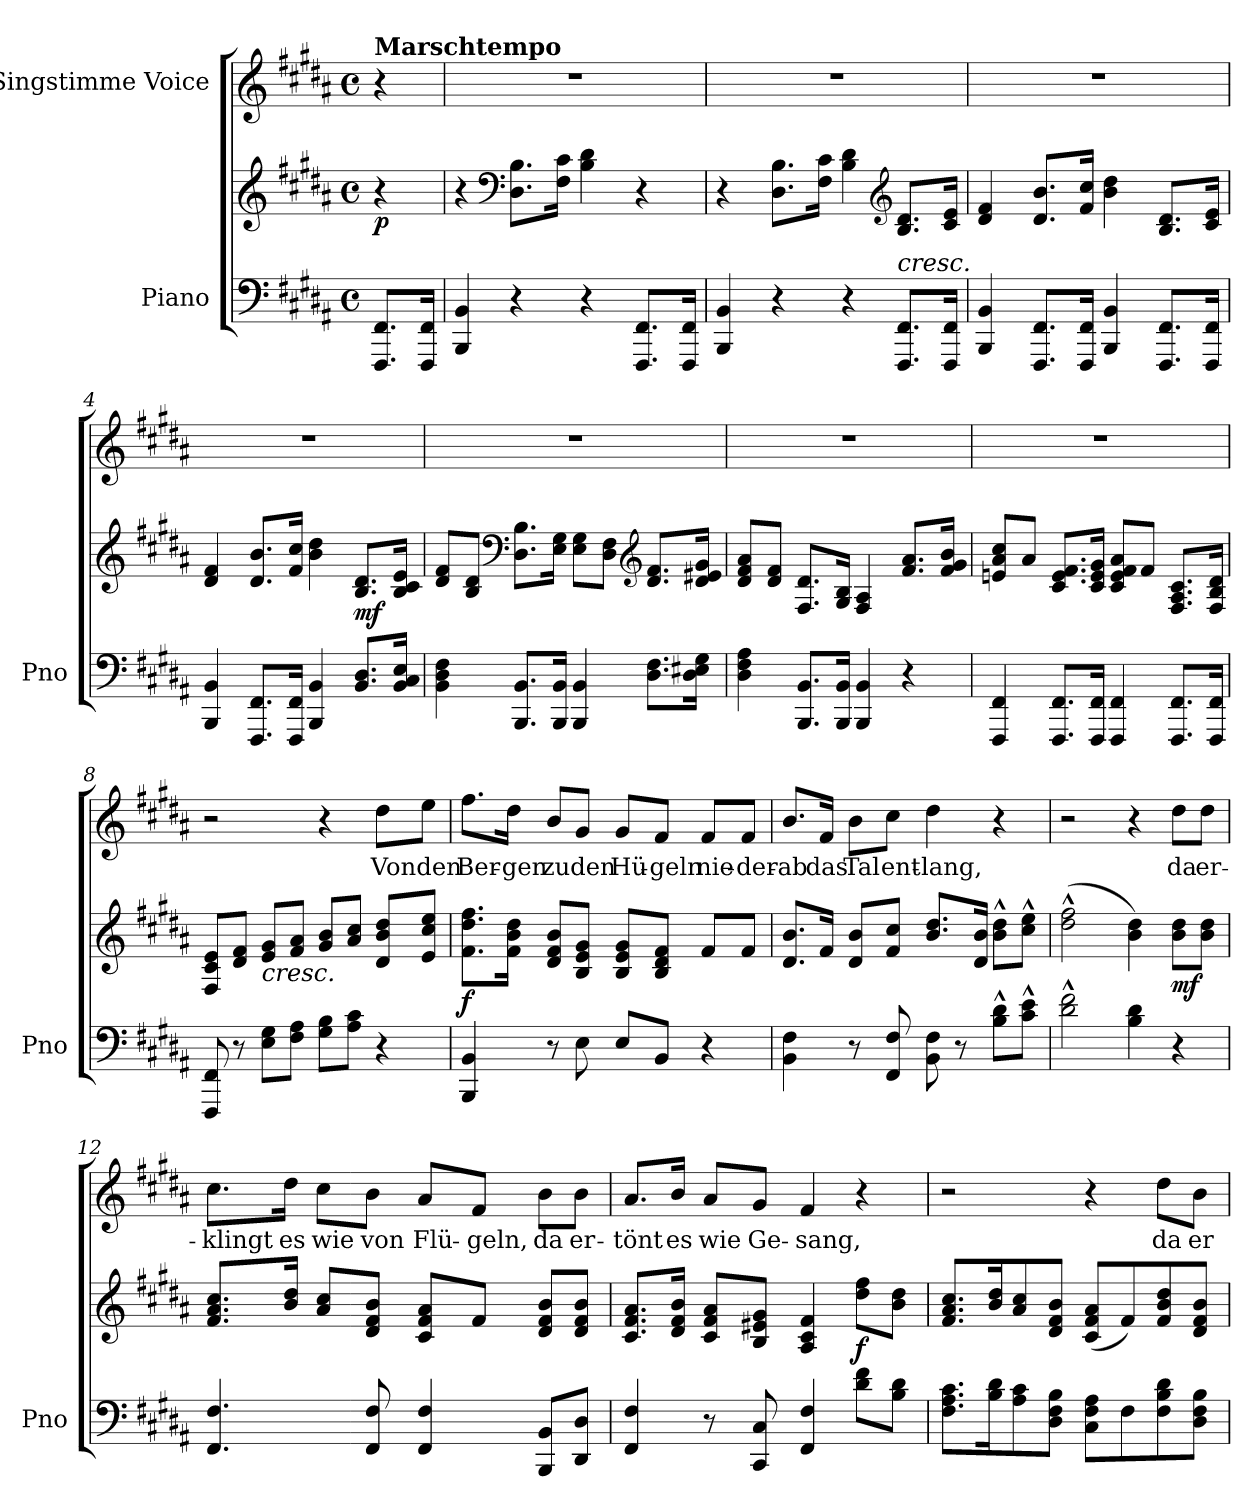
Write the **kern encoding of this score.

**kern	**kern	**dynam	**kern	**text
*part2	*part2	*part2	*part1	*part1
*staff3	*staff2	*staff2/3	*staff1	*staff1
*I"Piano	*	*	*I"Singstimme Voice	*
*I'Pno	*	*	*	*
*clefF4	*clefG2	*	*clefG2	*
*k[f#c#g#d#a#]	*k[f#c#g#d#a#]	*	*k[f#c#g#d#a#]	*
*M4/4	*M4/4	*	*M4/4	*
*met(c)	*met(c)	*	*met(c)	*
=	=	=	=	=
!	!	!	!LO:TX:a:B:t=Marschtempo	!
!	!	!LO:DY:b	!	!
8.FFF#/ 8.FF#/L	4r	p	4r	.
16FFF#/ 16FF#/Jk	.	.	.	.
=1	=1	=1	=1	=1
4BBB/ 4BB/	4r	.	1r	.
*	*clefF4	*	*	*
4r	8.D#\ 8.B\L	.	.	.
.	16F#\ 16c#\Jk	.	.	.
4r	4B\ 4d#\	.	.	.
8.FFF#/ 8.FF#/L	4r	.	.	.
16FFF#/ 16FF#/Jk	.	.	.	.
=2	=2	=2	=2	=2
4BBB/ 4BB/	4r	.	1r	.
4r	8.D#\ 8.B\L	.	.	.
.	16F#\ 16c#\Jk	.	.	.
4r	4B\ 4d#\	.	.	.
*	*clefG2	*	*	*
!LO:TX:a:i:t=cresc.	!	!	!	!
8.FFF#/ 8.FF#/L	8.B/ 8.d#/L	.	.	.
16FFF#/ 16FF#/Jk	16c#/ 16e/Jk	.	.	.
=3	=3	=3	=3	=3
4BBB/ 4BB/	4d#/ 4f#/	.	1r	.
8.FFF#/ 8.FF#/L	8.d#/ 8.b/L	.	.	.
16FFF#/ 16FF#/Jk	16f#/ 16cc#/Jk	.	.	.
4BBB/ 4BB/	4b\ 4dd#\	.	.	.
8.FFF#/ 8.FF#/L	8.B/ 8.d#/L	.	.	.
16FFF#/ 16FF#/Jk	16c#/ 16e/Jk	.	.	.
!!LO:LB:g=z
=4	=4	=4	=4	=4
4BBB/ 4BB/	4d#/ 4f#/	.	1r	.
8.FFF#/ 8.FF#/L	8.d#/ 8.b/L	.	.	.
16FFF#/ 16FF#/Jk	16f#/ 16cc#/Jk	.	.	.
4BBB/ 4BB/	4b\ 4dd#\	.	.	.
!	!	!LO:DY:b	!	!
8.BB/ 8.D#/L	8.B/ 8.d#/L	mf	.	.
16BB/ 16C#/ 16E/Jk	16B/ 16c#/ 16e/Jk	.	.	.
=5	=5	=5	=5	=5
4BB\ 4D#\ 4F#\	8d#/ 8f#/L	.	1r	.
.	8B/ 8d#/J	.	.	.
*	*clefF4	*	*	*
8.BBB/ 8.BB/L	8.D#\ 8.B\L	.	.	.
16BBB/ 16BB/Jk	16E\ 16G#\Jk	.	.	.
4BBB/ 4BB/	8E\ 8G#\L	.	.	.
.	8D#\ 8F#\J	.	.	.
*	*clefG2	*	*	*
8.D#\ 8.F#\L	8.d#/ 8.f#/L	.	.	.
16D#\ 16E#X\ 16G#\Jk	16d#/ 16e#X/ 16g#/Jk	.	.	.
=6	=6	=6	=6	=6
4D#\ 4F#\ 4A#\	8d#/ 8f#/ 8a#/L	.	1r	.
.	8d#/ 8f#/J	.	.	.
8.BBB/ 8.BB/L	8.F#/ 8.d#/L	.	.	.
16BBB/ 16BB/Jk	16G#/ 16B/Jk	.	.	.
!	!	!LO:DY:b	!	!
!	!	!LO:DY:n=1:b	!	!
4BBB/ 4BB/	4F#/ 4A#/	other-dynamics f	.	.
4r	8.f#/ 8.a#/L	.	.	.
.	16f#/ 16g#/ 16b/Jk	.	.	.
=7	=7	=7	=7	=7
4FFF#/ 4FF#/	8en/ 8a#/ 8cc#/L	.	1r	.
.	8a#/J	.	.	.
8.FFF#/ 8.FF#/L	8.c#/ 8.e/ 8.f#/L	.	.	.
16FFF#/ 16FF#/Jk	16c#/ 16e/ 16g#/Jk	.	.	.
4FFF#/ 4FF#/	8c#/ 8e/ 8f#/ 8a#/L	.	.	.
.	8f#/J	.	.	.
8.FFF#/ 8.FF#/L	8.F#/ 8.A#/ 8.c#/L	.	.	.
16FFF#/ 16FF#/Jk	16F#/ 16B/ 16d#/Jk	.	.	.
!!LO:LB:g=z
=8	=8	=8	=8	=8
8FFF#/ 8FF#/	8F#/ 8c#/ 8e/L	.	2r	.
8r	8d#/ 8f#/J	.	.	.
!	!LO:TX:b:i:t=cresc.	!	!	!
8E\ 8G#\L	8e/ 8g#/L	.	.	.
8F#\ 8A#\J	8f#/ 8a#/J	.	.	.
8G#\ 8B\L	8g#/ 8b/L	.	4r	.
8A#\ 8c#\J	8a#/ 8cc#/J	.	.	.
!	!	!	!	!LO:LY:b
4r	8d#/ 8b/ 8dd#/L	.	8dd#\L	Von
!	!	!	!	!LO:LY:b
.	8e/ 8cc#/ 8ee/J	.	8ee\J	den
=9	=9	=9	=9	=9
!	!	!LO:DY:b	!	!LO:LY:b
4BBB/ 4BB/	8.f#\ 8.dd#\ 8.ff#\L	f	8.ff#\L	Ber-
!	!	!	!	!LO:LY:b
.	16f#\ 16b\ 16dd#\Jk	.	16dd#\Jk	-gen
!	!	!	!	!LO:LY:b
8r	8d#/ 8f#/ 8b/L	.	8b/L	zu
!	!	!	!	!LO:LY:b
8E\	8B/ 8e/ 8g#/J	.	8g#/J	den
!	!	!	!	!LO:LY:b
8E/L	8B/ 8e/ 8g#/L	.	8g#/L	Hü-
!	!	!	!	!LO:LY:b
8BB/J	8B/ 8d#/ 8f#/J	.	8f#/J	-geln
!	!	!	!	!LO:LY:b
4r	8f#/L	.	8f#/L	nie-
!	!	!	!	!LO:LY:b
.	8f#/J	.	8f#/J	-der-
=10	=10	=10	=10	=10
!	!	!	!	!LO:LY:b
4BB\ 4F#\	8.d#/ 8.b/L	.	8.b/L	-ab
!	!	!	!	!LO:LY:b
.	16f#/Jk	.	16f#/Jk	das
!	!	!	!	!LO:LY:b
8r	8d#/ 8b/L	.	8b\L	Tal
!	!	!	!	!LO:LY:b
8FF#/ 8F#/	8f#/ 8cc#/J	.	8cc#\J	ent-
!	!	!	!	!LO:LY:b
8BB\ 8F#\	8.b/ 8.dd#/L	.	4dd#\	-lang,
8r	.	.	.	.
.	16d#/ 16b/Jk	.	.	.
8B\^^ 8d#\^^L	8b\^^ 8dd#\^^L	.	4r	.
8c#\^^ 8e\^^J	8cc#\^^ 8ee\^^J	.	.	.
!!LO:LB:g=z
=11	=11	=11	=11	=11
2d#\^^ 2f#\^^	(>2dd#\^^ 2ff#\^^	.	2r	.
4B\ 4d#\	4b\ 4dd#\)	.	4r	.
!	!	!LO:DY:b	!	!LO:LY:b
4r	8b\ 8dd#\L	mf	8dd#\L	da
!	!	!	!	!LO:LY:b
.	8b\ 8dd#\J	.	8dd#\J	er-
=12	=12	=12	=12	=12
!	!	!	!	!LO:LY:b
4.FF#/ 4.F#/	8.f#/ 8.a#/ 8.cc#/L	.	8.cc#\L	-klingt
!	!	!	!	!LO:LY:b
.	16b/ 16dd#/Jk	.	16dd#\Jk	es
!	!	!	!	!LO:LY:b
.	8a#/ 8cc#/L	.	8cc#\L	wie
!	!	!	!	!LO:LY:b
8FF#/ 8F#/	8d#/ 8f#/ 8b/J	.	8b\J	von
!	!	!	!	!LO:LY:b
4FF#/ 4F#/	8c#/ 8f#/ 8a#/L	.	8a#/L	Flü-
!	!	!	!	!LO:LY:b
.	8f#/J	.	8f#/J	-geln,
!	!	!	!	!LO:LY:b
8BBB/ 8BB/L	8d#/ 8f#/ 8b/L	.	8b\L	da
!	!	!	!	!LO:LY:b
8DD#/ 8D#/J	8d#/ 8f#/ 8b/J	.	8b\J	er-
=13	=13	=13	=13	=13
!	!	!	!	!LO:LY:b
4FF#/ 4F#/	8.c#/ 8.f#/ 8.a#/L	.	8.a#/L	-tönt
!	!	!	!	!LO:LY:b
.	16d#/ 16f#/ 16b/Jk	.	16b/Jk	es
!	!	!	!	!LO:LY:b
8r	8c#/ 8f#/ 8a#/L	.	8a#/L	wie
!	!	!	!	!LO:LY:b
8CC#/ 8C#/	8B/ 8e#X/ 8g#/J	.	8g#/J	Ge-
!	!	!	!	!LO:LY:b
4FF#/ 4F#/	4A#/ 4c#/ 4f#/	.	4f#/	-sang,
!	!	!LO:DY:b	!	!
8d#\ 8f#\L	8dd#\ 8ff#\L	f	4r	.
8B\ 8d#\J	8b\ 8dd#\J	.	.	.
!!LO:PB:g=z
=14	=14	=14	=14	=14
8.F#\ 8.A#\ 8.c#\L	8.f#/ 8.a#/ 8.cc#/L	.	2r	.
16B\ 16d#\K	16b/ 16dd#/K	.	.	.
8A#\ 8c#\	8a#/ 8cc#/	.	.	.
8D#\ 8F#\ 8B\J	8d#/ 8f#/ 8b/J	.	.	.
8C#\ 8F#\ 8A#\L	(<8c#/ 8f#/ 8a#/L	.	4r	.
8F#\	8f#/)	.	.	.
!	!	!	!	!LO:LY:b
8F#\ 8B\ 8d#\	8f#/ 8b/ 8dd#/	.	8dd#\L	da
!	!	!	!	!LO:LY:b
8D#\ 8F#\ 8B\J	8d#/ 8f#/ 8b/J	.	8b\J	er-
=	=	=	=	=
*-	*-	*-	*-	*-
